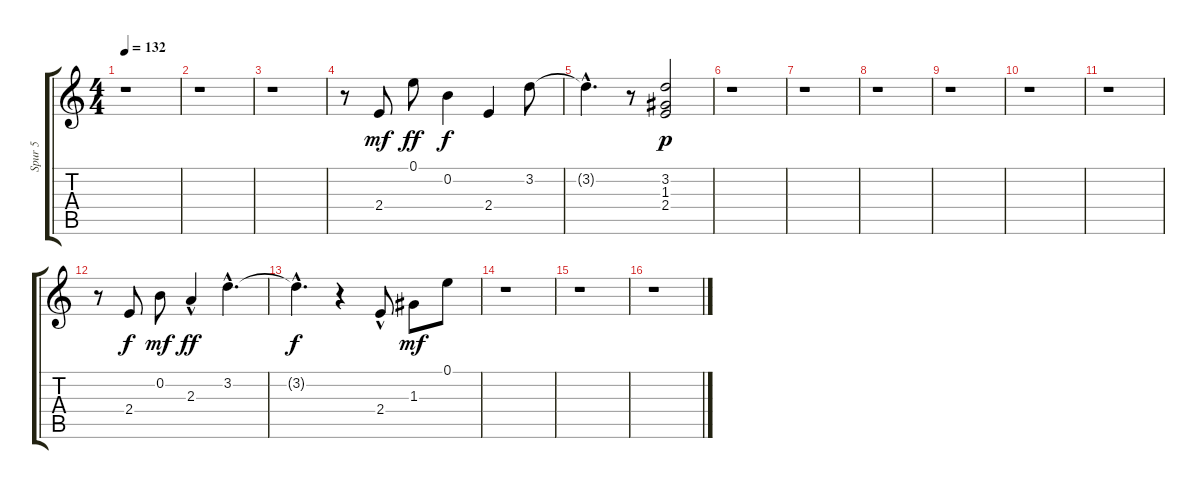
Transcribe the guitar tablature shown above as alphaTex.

\track ("Spur 5" "Spur 5") {instrument electricguitarclean}
\staff {score tabs}
\tuning (E4 B3 G3 D3 A2 E2) {hide}
\ts (4 4)
\tempo 132
\clef g2
\ks c
r.1{dy ff} |
r.1 |
r.1 |
r.8 2.4.8{dy mf} 0.1.8{dy ff} 0.2.4{dy f} 2.4.4 3.2.8 |
3.2{hac t}.4{d} r.8 (3.2 1.3 2.4).2{dy p} |
r.1 |
r.1 |
r.1 |
r.1 |
r.1 |
r.1 |
r.8 2.4.8{dy f} 0.2.8{dy mf} 2.3{hac}.4{dy ff} 3.2{hac}.4{d} |
3.2{hac t}.4{d dy f} r.4 2.4{hac}.8 1.3.8{dy mf} 0.1.8 |
r.1 |
r.1 |
r.1
